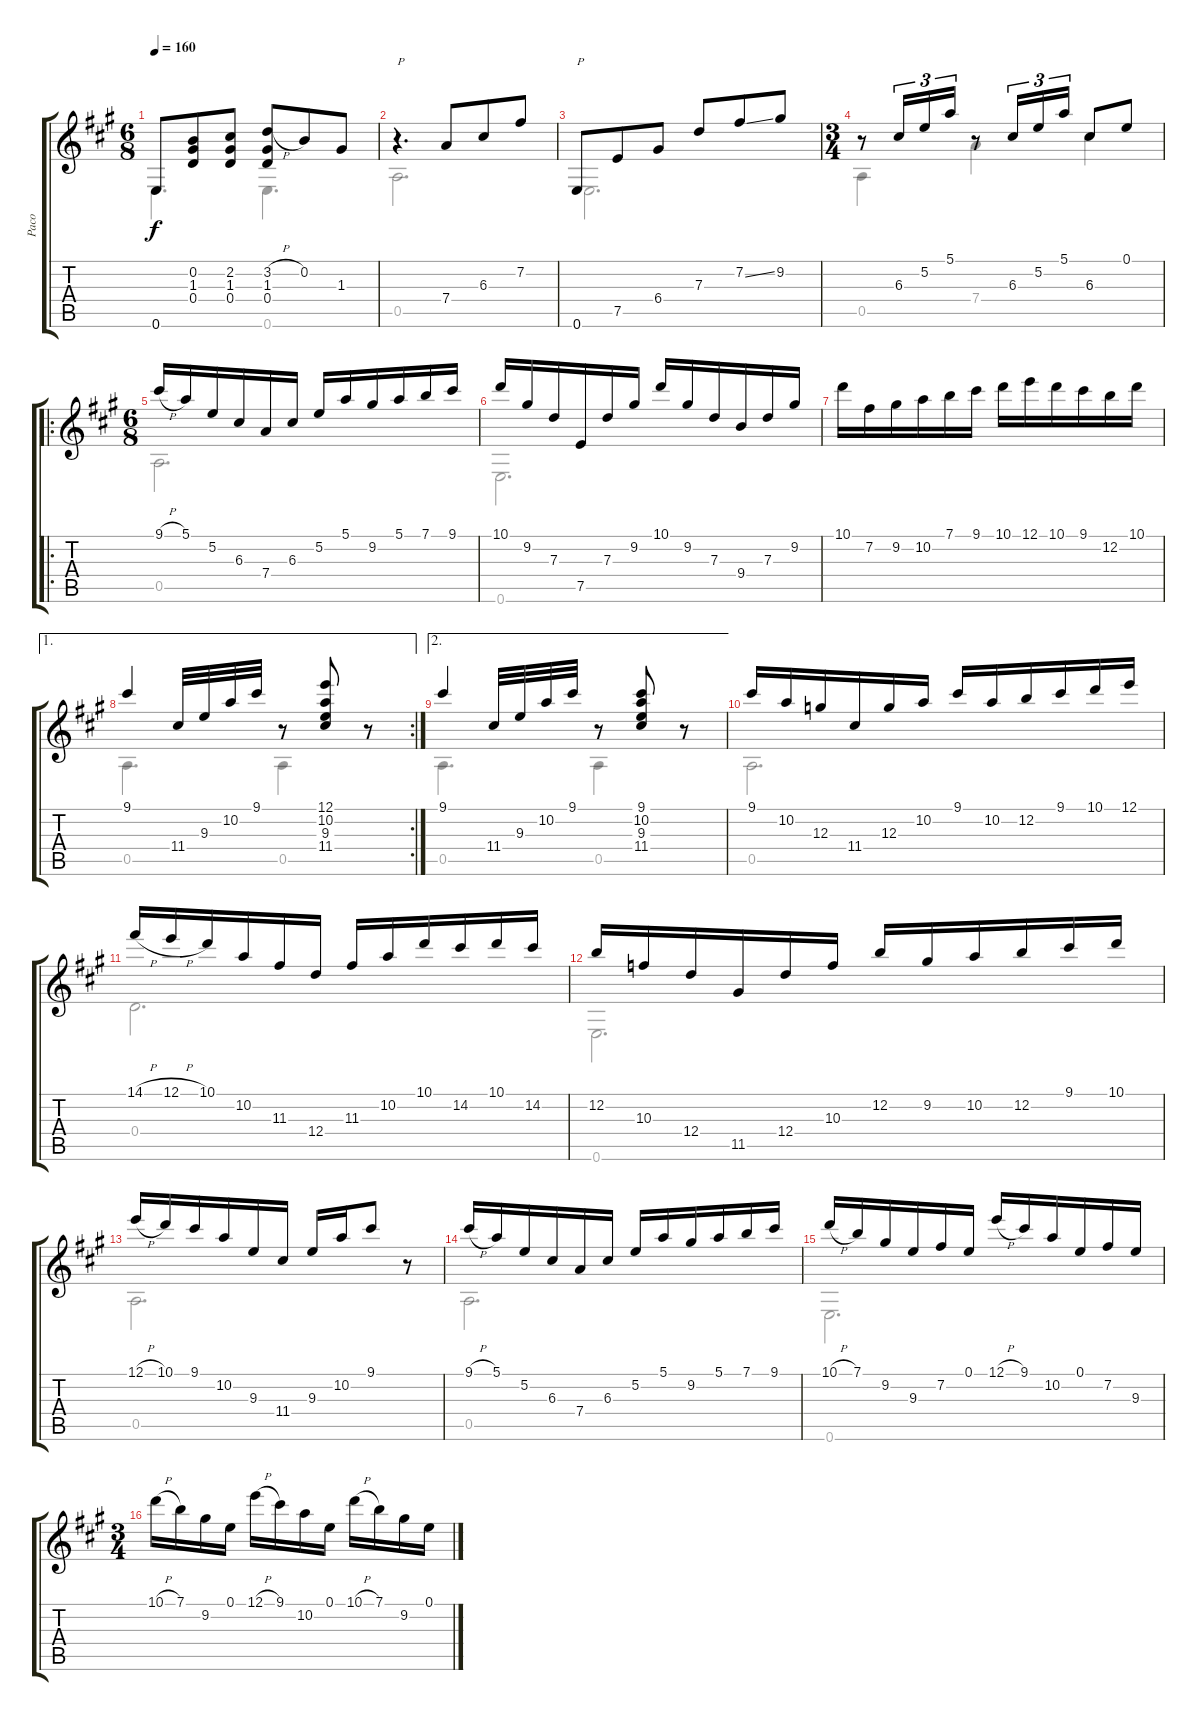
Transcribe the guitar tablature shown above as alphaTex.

\track ("Paco" "Paco") {instrument acousticguitarnylon}
\staff {score tabs}
\tuning (E4 B3 G3 D3 A2 E2) {hide}
\voice
\ts (6 8)
\tempo 160
\clef g2
\ks a
0.6.8{dy f} (0.2 1.3 0.4).8 (2.2 1.3 0.4).8 (3.2{h} 1.3 0.4).8 0.2.8 1.3.8 |
r.4{d txt "P"} 7.4.8 6.3.8 7.2.8 |
0.6.8{txt "P"} 7.5.8 6.4.8 7.3.8 7.2{ss}.8 9.2.8 |
\ts (3 4)
r.8 6.3.16{tu (3 2)} 5.2.16{tu (3 2)} 5.1.16{tu (3 2)} r.8 6.3.16{tu (3 2)} 5.2.16{tu (3 2)} 5.1.16{tu (3 2)} 6.3.8 0.1.8 |
\ro
\ts (6 8)
9.1{h}.16 5.1.16 5.2.16 6.3.16 7.4.16 6.3.16 5.2.16 5.1.16 9.2.16 5.1.16 7.1.16 9.1.16 |
10.1.16 9.2.16 7.3.16 7.5.16 7.3.16 9.2.16 10.1.16 9.2.16 7.3.16 9.4.16 7.3.16 9.2.16 |
10.1.16 7.2.16 9.2.16 10.2.16 7.1.16 9.1.16 10.1.16 12.1.16 10.1.16 9.1.16 12.2.16 10.1.16 |
\ae 1
\rc 2
9.1.4 11.4.32 9.3.32 10.2.32 9.1.32 r.8 (12.1 10.2 9.3 11.4).8 r.8 |
\ae 2
9.1.4 11.4.32 9.3.32 10.2.32 9.1.32 r.8 (9.1 10.2 9.3 11.4).8 r.8 |
9.1.16 10.2.16 12.3.16 11.4.16 12.3.16 10.2.16 9.1.16 10.2.16 12.2.16 9.1.16 10.1.16 12.1.16 |
14.1{h}.16 12.1{h}.16 10.1.16 10.2.16 11.3.16 12.4.16 11.3.16 10.2.16 10.1.16 14.2.16 10.1.16 14.2.16 |
12.2.16 10.3.16 12.4.16 11.5.16 12.4.16 10.3.16 12.2.16 9.2.16 10.2.16 12.2.16 9.1.16 10.1.16 |
12.1{h}.16 10.1.16 9.1.16 10.2.16 9.3.16 11.4.16 9.3.16 10.2.16 9.1.8 r.8 |
9.1{h}.16 5.1.16 5.2.16 6.3.16 7.4.16 6.3.16 5.2.16 5.1.16 9.2.16 5.1.16 7.1.16 9.1.16 |
10.1{h}.16 7.1.16 9.2.16 9.3.16 7.2.16 0.1.16 12.1{h}.16 9.1.16 10.2.16 0.1.16 7.2.16 9.3.16 |
\ts (3 4)
10.1{h}.16 7.1.16 9.2.16 0.1.16 12.1{h}.16 9.1.16 10.2.16 0.1.16 10.1{h}.16 7.1.16 9.2.16 0.1.16
\voice
\clef g2
\ottava regular
\simile none
\ks a
0.6.4{d dy f} 0.6.4{d} |
0.5.2{d} |
0.6.2{d} |
0.5.4 7.4.4 6.3.4 |
0.5.2{d} |
0.6.2{d} |
|
0.5.4{d} 0.5.4 r.8 |
0.5.4{d} 0.5.4 r.8 |
0.5.2{d} |
0.4.2{d} |
0.6.2{d} |
0.5.2{d} |
0.5.2{d} |
0.6.2{d} |
